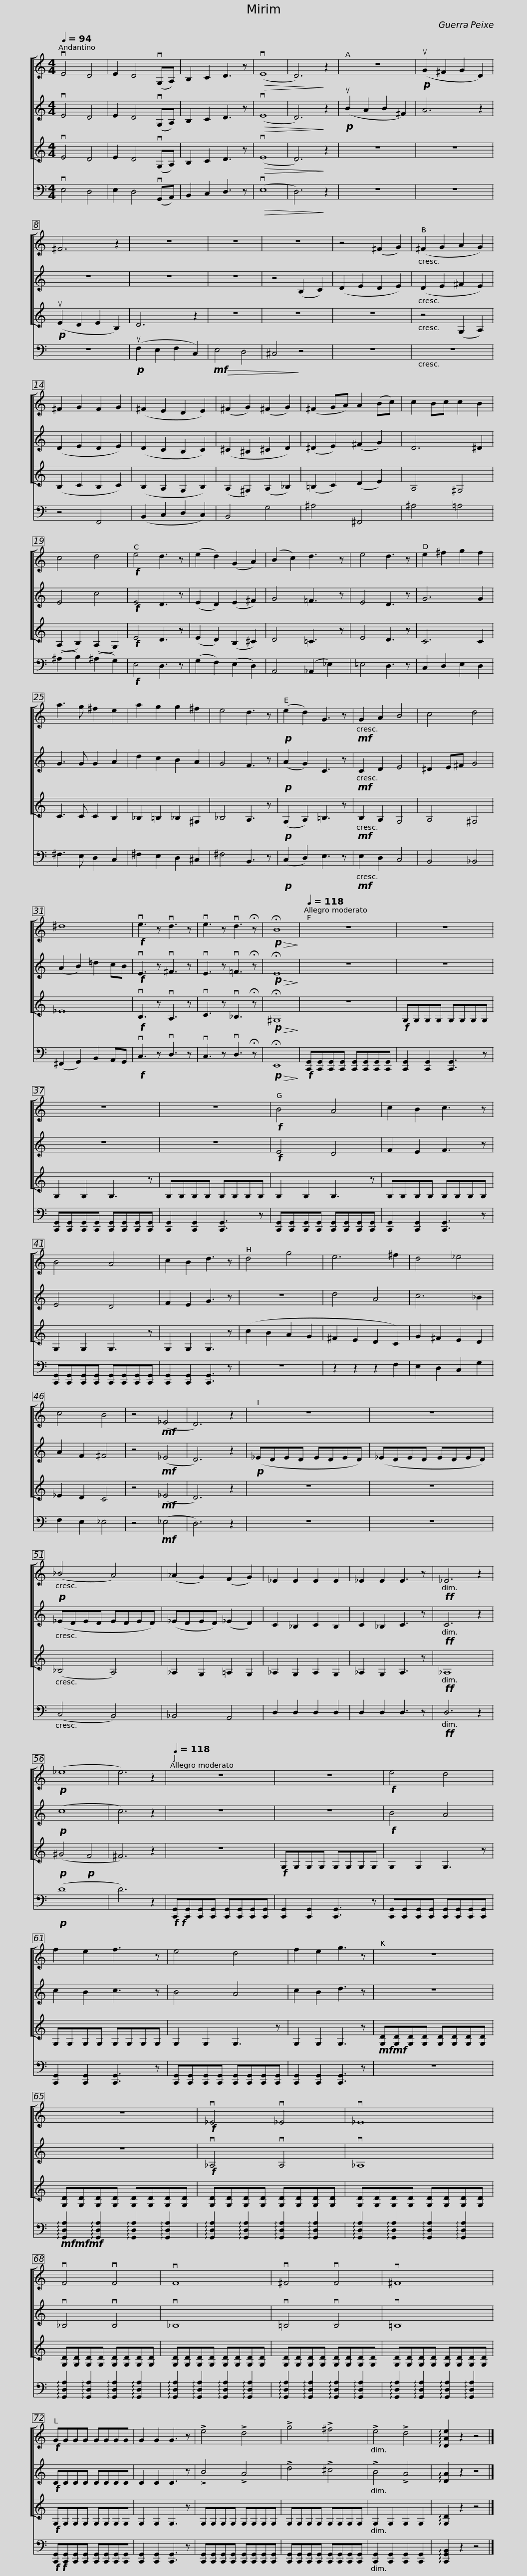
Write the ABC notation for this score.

X:1
%%score [ 1 2 3 ] 4
L:1/8
Q:1/4=94
M:4/4
I:linebreak $
K:C
V:1 treble
V:2 treble
V:3 treble
V:4 bass
V:1
 vE4 D4 | E2 D4 (vG,A,) | B,2 C2 D3 z |!>(! (vE8 | D6)!>)! z2 | %5
 z8 |!p! (uG2 ^F2 G2 D2) | ^F6 z2 | z8 |$ z8 | %10
 z8 | z4 (^F2 G2) | (^F2 G2 A2 G2) | ^F2 G2 F2 G2 | (^F2 E2 D2 E2) | %15
 (^F2 G2) (^F2 G2) | (^F2 GA) A2 (Bc) |$ c2 Bc c2 B2 | c4 d4 |!f! e4 d3 z | %20
 (e2 d2) (G2 A2) | (B2 c2) d3 z | e4 d3 z | e2 ^f2 g2 f2 |$ a3 g ^f2 e2 | %25
 a2 g2 g2 ^f2 | e4 d3 z |!p! (e2 d2) G3 z |!mf! G2 A2 B4 | c4 d4 | %30
 ^d8 |$!f! ve3 z vd3 z | ve3 z vd3 !fermata!z |!p!!>(! !fermata!B8!>)! |[Q:1/4=118] z8 | %35
 z8 | z8 |$ z8 |!f! B4 A4 | c2 B2 c3 z | %40
 B4 A4 | c2 B2 d3 z |$ d4 g4 | e6 ^f2 | d4 _e4 | %45
 c4 B4 | z4!mf! (_E4 | D6) z2 | z8 | z8 |$ %50
!p! (_B4 A4) | (_A2 G2) (F2 G2) | _E2 E2 E2 E2 | _E2 E2 E3 z |!ff! _E6 z2 | %55
!p! (_e8 | e6) z2 |$[Q:1/4=118] z8 | z8 |!f! e4 d4 | %60
 f2 e2 f3 z |$ e4 d4 | f2 e2 g3 z | z8 | z8 | %65
!f! v_E4 v_E4 |$ v_E8 | vF4 vF4 | vF8 | v^F4 vF4 |$ %70
 v^F8 |!f! GGGG GGGG | G2 G2 G3 z | !>!e4 !>!d4 | !>!g4 !>!^f4 |$ %75
 !>!e4 !>!d4 | !arpeggio![DAe]2 z2 z4 |] %77
V:2
 vE4 D4 | E2 D4 (vG,A,) | B,2 C2 D3 z |!>(! (vE8 | D6)!>)! z2 | %5
!p! (uB2 A2 B2 ^F2) | A6 z2 | z8 | z8 |$ z8 | %10
 z4 (B,2 C2) | (D2 E2 D2 E2) | (D2 E2 ^F2 E2) | (D2 E2 D2 E2) | (D2 C2 B,2 C2) | %15
 (^C2 ^B,2 ^C2 D2) | (^D2 E2) (^F2 G2) |$ D6 ^D2 | E4 c4 |!f! E4 D3 z | %20
 (E2 D2) (E2 ^F2) | G4 =F3 z | E4 D3 z | G6 G2 |$ G3 G G2 A2 | %25
 d2 c2 B2 A2 | G4 F3 z |!p! (A2 G2) C3 z |!mf! C2 D2 E4 | ^D2 E^F G4 | %30
 (A2 B2) =d2 cB |$!f! vE3 z v^F3 z | vE3 z v=F3 !fermata!z |!p!!>(! !fermata!E8!>)! | z8 | %35
 z8 | z8 |$ z8 |!f! E4 D4 | F2 E2 F3 z | %40
 E4 D4 | F2 E2 G3 z |$ z8 | d4 A4 | c6 _B2 | %45
 A2 F2 ^F4 | z4!mf! (_E4 | D6) z2 |!p! (_EDED EDED) | (_EDED EDED) |$ %50
 (_EDED EDED) | (_EDED) (_E2 D2) | C2 _B,2 C2 B,2 | C2 _B,2 C3 z |!ff! C6 z2 | %55
!p! (c8 | c6) z2 |$ z8 | z8 |!f! B4 A4 | %60
 c2 B2 c3 z |$ B4 A4 | c2 B2 d3 z | z8 | z8 | %65
!f! v_A,4 vA,4 |$ v_A,8 | v_B,4 vB,4 | v_B,8 | v=B,4 vB,4 |$ %70
 v=B,8 |!f! CCCC CCCC | C2 C2 C3 z | !>!B4 !>!A4 | !>!d4 !>!^c4 |$ %75
 !>!B4 !>!A4 | !arpeggio![DA]2 z2 z4 |] %77
V:3
 vE4 D4 | E2 D4 (vG,A,) | B,2 C2 D3 z |!>(! (vE8 | D6)!>)! z2 | %5
 z8 | z8 |!p! (uE2 D2 E2 B,2) | D6 z2 |$ z8 | %10
 z8 | z8 | z4 (G,2 A,2) | (B,2 C2 B,2 C2) | (B,2 A,2 G,2 B,2) | %15
 (A,2 ^G,2) (A,2 _B,2) | (=B,2 C2) (D2 E2) |$ A,4 ^G,4 | (A,2 B,2) (A,2 G,2) |!f! E4 D3 z | %20
 (E2 D2) (B,2 ^C2) | D4 =C3 z | E4 D3 z | C6 C2 |$ C3 C C2 B,2 | %25
 _B,2 =B,2 _B,2 ^G,2 | _B,4 A,3 z |!p! (G,2 A,2) =B,3 z |!mf! B,2 A,2 G,4 | A,4 ^G,4 | %30
 _E8 |$!f! vB,3 z vA,3 z | vC3 z v_B,3 !fermata!z |!p!!>(! !fermata!^G,8!>)! | z8 | %35
!f! G,G,G,G, G,G,G,G, | G,2 G,2 G,3 z |$ G,G,G,G, G,G,G,G, | G,2 G,2 G,3 z | G,G,G,G, G,G,G,G, | %40
 G,2 G,2 G,3 z | G,2 G,2 G,3 z |$ (c2 B2 A2 G2 | ^F2 E2 D2 C2) | G2 ^F2 E2 D2 | %45
 _E2 D2 C4 | z4!mf! (_E4 | D6) z2 | z8 | z8 |$ %50
 (_B,4 A,4) | _A,2 G,2 =A,2 G,2 | _A,2 G,2 A,2 G,2 | _A,2 G,2 A,3 z |!ff! _A,8 | %55
!p! (^G4!p! F4 | ^F6) z2 |$ z8 |!f! G,G,G,G, G,G,G,G, | G,2 G,2 G,3 z | %60
 G,G,G,G, G,G,G,G, |$ G,2 G,2 G,3 z | G,2 G,2 G,3 z |!mf!!mf! [G,D][G,D][G,D][G,D] [G,D][G,D][G,D][G,D] | [G,D][G,D][G,D][G,D] [G,D][G,D][G,D][G,D] | %65
 [G,D][G,D][G,D][G,D] [G,D][G,D][G,D][G,D] |$ [G,D][G,D][G,D][G,D] [G,D][G,D][G,D][G,D] | [G,D][G,D][G,D][G,D] [G,D][G,D][G,D][G,D] | [G,D][G,D][G,D][G,D] [G,D][G,D][G,D][G,D] | [G,D][G,D][G,D][G,D] [G,D][G,D][G,D][G,D] |$ %70
 [G,D][G,D][G,D][G,D] [G,D][G,D][G,D][G,D] |!f! G,G,G,G, G,G,G,G, | G,2 G,2 G,3 z | G,G,G,G, G,G,G,G, | G,G,G,G, G,G,G,G, |$ %75
 G,2 G,2 G,2 G,2 | !arpeggio![G,D]2 z2 z4 |] %77
V:4
 vE,4 D,4 | E,2 D,4 (vG,,A,,) | B,,2 C,2 D,3 z |!>(! (vE,8 | D,6)!>)! z2 | %5
 z8 | z8 | z8 |!p! (uF,2 E,2 F,2 C,2) |$!mf!!>(! E,4 D,4 | %10
 ^C,4!>)! z4 | z8 | z8 | z4 F,,4 | (B,,2 C,2 D,2 C,2) | %15
 B,,4 G,4 | ^A,4 ^F,,4 |$ ^A,4 =A,4 | (^A,2 B,2) (^A,2 G,2) |!f! E,4 D,3 z | %20
 (G,2 F,2) (E,2 D,2) | A,,4 (_A,,2 _E,2) | =E,4 D,3 z | C,2 D,2 E,2 D,2 |$ ^F,3 E, D,2 C,2 | %25
 ^F,2 E,2 D,2 ^C,2 | ^F,4 B,,3 z |!p! (C,2 D,2) E,3 z |!mf! E,2 D,2 C,4 | B,,4 _B,,4 | %30
 (^F,,2 G,,2) B,,2 A,,G,, |$!f! vC,3 z vD,3 z | vC,3 z vD,3 !fermata!z |!p!!>(! !fermata!E,,8!>)! |!f! [C,,G,,][C,,G,,][C,,G,,][C,,G,,] [C,,G,,][C,,G,,][C,,G,,][C,,G,,] | %35
 [C,,G,,]2 [C,,G,,]2 [C,,G,,]3 z | [C,,G,,][C,,G,,][C,,G,,][C,,G,,] [C,,G,,][C,,G,,][C,,G,,][C,,G,,] |$ [C,,G,,]2 [C,,G,,]2 [C,,G,,]3 z | [C,,G,,][C,,G,,][C,,G,,][C,,G,,] [C,,G,,][C,,G,,][C,,G,,][C,,G,,] | [C,,G,,]2 [C,,G,,]2 [C,,G,,]3 z | %40
 [C,,G,,][C,,G,,][C,,G,,][C,,G,,] [C,,G,,][C,,G,,][C,,G,,][C,,G,,] | [C,,G,,]2 [C,,G,,]2 [C,,G,,]3 z |$ z8 | z2 z2 z2 F,2 | E,2 D,2 C,2 G,2 | %45
 F,2 E,2 _E,4 | z4!mf! (_E,4 | D,6) z2 | z8 | z8 |$ %50
 (C,4 B,,4) | _B,,4 A,,4 | D,2 D,2 D,2 D,2 | D,2 D,2 D,3 z |!ff! D,6 z2 | %55
!p! (D8 | D6) z2 |$!f!!f! [C,,G,,][C,,G,,][C,,G,,][C,,G,,] [C,,G,,][C,,G,,][C,,G,,][C,,G,,] | [C,,G,,]2 [C,,G,,]2 [C,,G,,]3 z | [C,,G,,][C,,G,,][C,,G,,][C,,G,,] [C,,G,,][C,,G,,][C,,G,,][C,,G,,] | %60
 [C,,G,,]2 [C,,G,,]2 [C,,G,,]3 z |$ [C,,G,,][C,,G,,][C,,G,,][C,,G,,] [C,,G,,][C,,G,,][C,,G,,][C,,G,,] | [C,,G,,]2 [C,,G,,]2 [C,,G,,]3 z | z8 |!mf!!mf!!mf! !arpeggio![G,,D,A,]2 !arpeggio![G,,D,A,]2 !arpeggio![G,,D,A,]2 !arpeggio![G,,D,A,]2 | %65
 !arpeggio![G,,D,A,]2 !arpeggio![G,,D,A,]2 !arpeggio![G,,D,A,]2 !arpeggio![G,,D,A,]2 |$ !arpeggio![G,,D,A,]2 !arpeggio![G,,D,A,]2 !arpeggio![G,,D,A,]2 !arpeggio![G,,D,A,]2 | !arpeggio![G,,D,A,]2 !arpeggio![G,,D,A,]2 !arpeggio![G,,D,A,]2 !arpeggio![G,,D,A,]2 | !arpeggio![G,,D,A,]2 !arpeggio![G,,D,A,]2 !arpeggio![G,,D,A,]2 !arpeggio![G,,D,A,]2 | !arpeggio![G,,D,A,]2 !arpeggio![G,,D,A,]2 !arpeggio![G,,D,A,]2 !arpeggio![G,,D,A,]2 |$ %70
 !arpeggio![G,,D,A,]2 !arpeggio![G,,D,A,]2 !arpeggio![G,,D,A,]2 !arpeggio![G,,D,A,]2 |!f!!f! [C,,G,,][C,,G,,][C,,G,,][C,,G,,] [C,,G,,][C,,G,,][C,,G,,][C,,G,,] | [C,,G,,]2 [C,,G,,]2 [C,,G,,]3 z | [C,,G,,][C,,G,,][C,,G,,][C,,G,,] [C,,G,,][C,,G,,][C,,G,,][C,,G,,] | [C,,G,,][C,,G,,][C,,G,,][C,,G,,] [C,,G,,][C,,G,,][C,,G,,][C,,G,,] |$ %75
 [C,,G,,]2 [C,,G,,]2 [C,,G,,]2 [C,,G,,]2 | !arpeggio![C,,G,,B,,]2 z2 z4 |] %77
